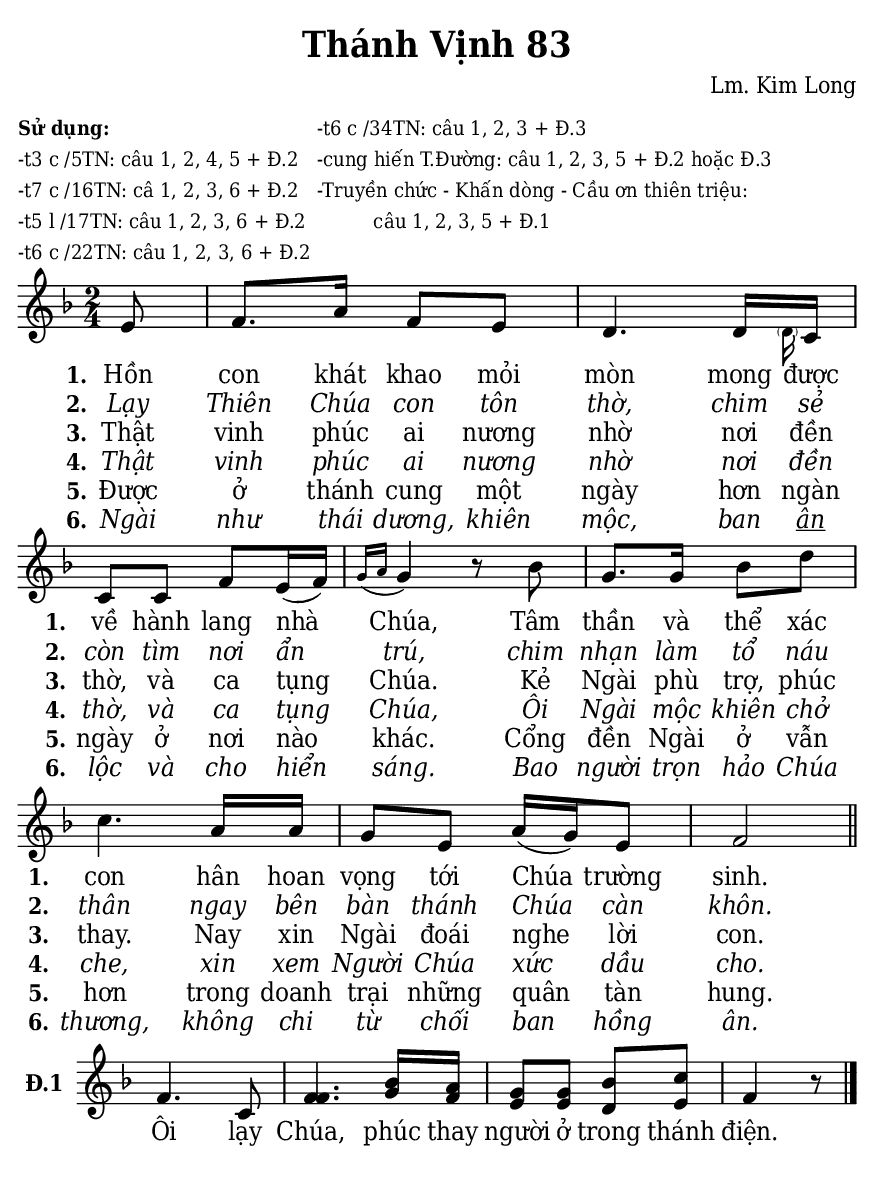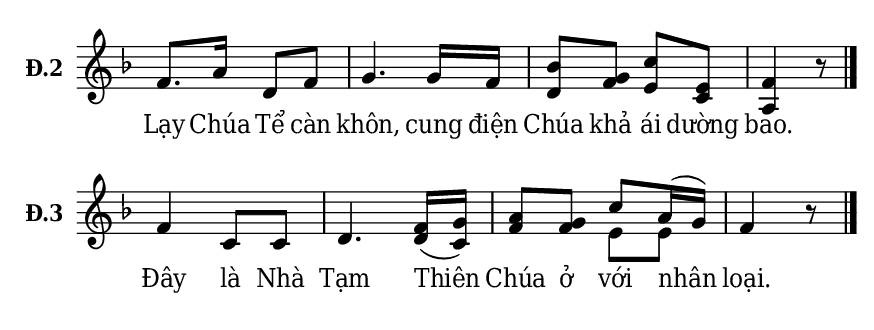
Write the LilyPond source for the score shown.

% Cài đặt chung
\version "2.22.1"
\include "english.ly"

\header {
  title = "Thánh Vịnh 83"
  composer = "Lm. Kim Long"
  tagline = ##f
}

% mã nguồn cho những chức năng chưa hỗ trợ trong phiên bản lilypond hiện tại
% cung cấp bởi cộng đồng lilypond khi gửi email đến lilypond-user@gnu.org
% in số phiên khúc trên mỗi dòng
#(define (add-grob-definition grob-name grob-entry)
     (set! all-grob-descriptions
           (cons ((@@ (lily) completize-grob-entry)
                  (cons grob-name grob-entry))
                 all-grob-descriptions)))

#(add-grob-definition
    'StanzaNumberSpanner
    `((direction . ,LEFT)
      (font-series . bold)
      (padding . 1.0)
      (side-axis . ,X)
      (stencil . ,ly:text-interface::print)
      (X-offset . ,ly:side-position-interface::x-aligned-side)
      (Y-extent . ,grob::always-Y-extent-from-stencil)
      (meta . ((class . Spanner)
               (interfaces . (font-interface
                              side-position-interface
                              stanza-number-interface
                              text-interface))))))

\layout {
    \context {
      \Global
      \grobdescriptions #all-grob-descriptions
    }
    \context {
      \Score
      \remove Stanza_number_align_engraver
      \consists
        #(lambda (context)
           (let ((texts '())
                 (syllables '()))
             (make-engraver
              (acknowledgers
               ((stanza-number-interface engraver grob source-engraver)
                  (set! texts (cons grob texts)))
               ((lyric-syllable-interface engraver grob source-engraver)
                  (set! syllables (cons grob syllables))))
              ((stop-translation-timestep engraver)
                 (for-each
                  (lambda (text)
                    (for-each
                     (lambda (syllable)
                       (ly:pointer-group-interface::add-grob
                        text
                        'side-support-elements
                        syllable))
                     syllables))
                  texts)
                 (set! syllables '())))))
    }
    \context {
      \Lyrics
      \remove Stanza_number_engraver
      \consists
        #(lambda (context)
           (let ((text #f)
                 (last-stanza #f))
             (make-engraver
              ((process-music engraver)
                 (let ((stanza (ly:context-property context 'stanza #f)))
                   (if (and stanza (not (equal? stanza last-stanza)))
                       (let ((column (ly:context-property context
'currentCommandColumn)))
                         (set! last-stanza stanza)
                         (if text
                             (ly:spanner-set-bound! text RIGHT column))
                         (set! text (ly:engraver-make-grob engraver
'StanzaNumberSpanner '()))
                         (ly:grob-set-property! text 'text stanza)
                         (ly:spanner-set-bound! text LEFT column)))))
              ((finalize engraver)
                 (if text
                     (let ((column (ly:context-property context
'currentCommandColumn)))
                       (ly:spanner-set-bound! text RIGHT column)))))))
      \override StanzaNumberSpanner.horizon-padding = 10000
    }
}

stanzaReminderOff =
  \temporary \override StanzaNumberSpanner.after-line-breaking =
     #(lambda (grob)
        ;; Can be replaced with (not (first-broken-spanner? grob)) in 2.23.
        (if (let ((siblings (ly:spanner-broken-into (ly:grob-original grob))))
              (and (pair? siblings)
                   (not (eq? grob (car siblings)))))
            (ly:grob-suicide! grob)))

stanzaReminderOn = \undo \stanzaReminderOff
% kết thúc mã nguồn

% Nhạc
nhacPhanMot = \relative c' {
  \key f \major
  \time 2/4
  \partial 8 e8 |
  f8. a16 f8 e |
  d4. d16
  <<
    {
      \voiceOne
      c16
    }
    \new Voice = "splitpart" {
      \voiceTwo
      \once \override NoteColumn.force-hshift = #-1.6
      \tweak font-size #-2
      \parenthesize
      d16
    }
  >>
  \oneVoice
  c8 c f e16 (f) |
  \grace { g16 (a } g4) r8 bf |
  g8. g16 bf8 d |
  c4. a16 a |
  g8 e a16 (g) e8 |
  f2 \bar "||"
}

nhacPhanHai = \relative c' {
  \key f \major
  \time 2/4
  f4. c8 |
  <<
    {
      f4. bf16 a |
      g8 g bf c
    }
    {
      f,4. g16 f |
      e8 e d e
    }
  >>
  f4 r8 \bar "|."
}

nhacPhanBa = \relative c' {
  \key f \major
  \time 2/4
  f8. a16 d,8 f |
  g4. g16 f |
  <<
    {
      bf8 g c e, |
      f4 r8 \bar "|."
    }
    {
      d8 f e c |
      a4 r8
    }
  >>
}

nhacPhanBon = \relative c' {
  \key f \major
  \time 2/4
  f4 c8 c |
  d4.
  <<
    {
      f16 (g) |
      a8 g
    }
    {
      d16 (c) |
      f8 f
    }
  >>
  <<
    {
      \voiceOne
      c'8 a16 (g)
    }
    \new Voice = "splitpart" {
      \voiceTwo
      e8 e
    }
  >>
  \oneVoice
  f4 r8 \bar "|."
}

% Lời
loiPhanMot = \lyricmode {
  <<
    {
      \set stanza = "1."
      Hồn con khát khao mỏi mòn mong được về hành lang nhà Chúa,
      Tâm thần và thể xác con hân hoan vọng tới Chúa trường sinh.
    }
    \new Lyrics {
	    \set associatedVoice = "beSop"
	    \set stanza = "2."
      \override Lyrics.LyricText.font-shape = #'italic
      Lạy Thiên Chúa con tôn thờ,
      chim sẻ còn tìm nơi ẩn trú,
      chim nhạn làm tổ náu thân ngay bên bàn thánh Chúa càn khôn.
    }
    \new Lyrics {
	    \set associatedVoice = "beSop"
	    \set stanza = "3."
      Thật vinh phúc ai nương nhờ nơi đền thờ,
      và ca tụng Chúa.
      Kẻ Ngài phù trợ, phúc thay.
      Nay xin Ngài đoái nghe lời con.
    }
    \new Lyrics {
	    \set associatedVoice = "beSop"
	    \set stanza = "4."
      \override Lyrics.LyricText.font-shape = #'italic
      Thật vinh phúc ai nương nhờ nơi đền thờ,
      và ca tụng Chúa,
      Ôi Ngài mộc khiên chở che,
      xin xem Người Chúa xức dầu cho.
    }
    \new Lyrics {
	    \set associatedVoice = "beSop"
	    \set stanza = "5."
      Được ở thánh cung một ngày
      hơn ngàn ngày ở nơi nào khác.
      Cổng đền Ngài ở vẫn hơn trong doanh trại những quân tàn hung.
    }
    \new Lyrics {
	    \set associatedVoice = "beSop"
	    \set stanza = "6."
      \override Lyrics.LyricText.font-shape = #'italic
      Ngài như thái dương, khiên mộc,
      ban \markup { \underline "ân" } lộc và cho hiển sáng.
      Bao người trọn hảo Chúa thương,
      không chi từ chối ban hồng ân.
    }
  >>
}

loiPhanHai = \lyricmode {
  Ôi lạy Chúa, phúc thay người ở trong thánh điện.
}

loiPhanBa = \lyricmode {
  Lạy Chúa Tể càn khôn,
  cung điện Chúa khả ái dường bao.
}

loiPhanBon = \lyricmode {
  Đây là Nhà Tạm Thiên Chúa ở với nhân loại.
}


% Dàn trang
\paper {
  #(set-paper-size "a5")
  top-margin = 3\mm
  bottom-margin = 3\mm
  left-margin = 3\mm
  right-margin = 3\mm
  indent = #0
  #(define fonts
	 (make-pango-font-tree "Deja Vu Serif Condensed"
	 		       "Deja Vu Serif Condensed"
			       "Deja Vu Serif Condensed"
			       (/ 20 20)))
  print-page-number = ##f
  ragged-bottom = ##t
}

\markup {
  \vspace #1
  %\fill-line {
    \column {
      \left-align {
        \line { \bold \small "Sử dụng:" }
        \line { \small "-t3 c /5TN: câu 1, 2, 4, 5 + Đ.2" }
        \line { \small "-t7 c /16TN: câ 1, 2, 3, 6 + Đ.2" }
        \line { \small "-t5 l /17TN: câu 1, 2, 3, 6 + Đ.2" }
        \line { \small "-t6 c /22TN: câu 1, 2, 3, 6 + Đ.2" }
      }
    }
    \column {
      \left-align {
        \line { \small "-t6 c /34TN: câu 1, 2, 3 + Đ.3" }
        \line { \small "-cung hiến T.Đường: câu 1, 2, 3, 5 + Đ.2 hoặc Đ.3" }
        \line { \small "-Truyền chức - Khấn dòng - Cầu ơn thiên triệu:" }
        \line { \small "          câu 1, 2, 3, 5 + Đ.1" }
      }
    }
  %}
}

\score {
  <<
    \new Staff <<
        \clef treble
        \new Voice = beSop {
          \nhacPhanMot
        }
      \new Lyrics \lyricsto beSop \loiPhanMot
    >>
  >>
  \layout {
    \override Lyrics.LyricSpace.minimum-distance = #1
    \override Score.BarNumber.break-visibility = ##(#f #f #f)
    \override Score.SpacingSpanner.uniform-stretching = ##t
    ragged-last = ##f
  }
}

\score {
  <<
    \new Staff \with {
      \remove "Time_signature_engraver"
      instrumentName = \markup { \bold "Đ.1" }} <<
        \clef treble
        \new Voice = beSop {
          \nhacPhanHai
        }
      \new Lyrics \lyricsto beSop \loiPhanHai
    >>
  >>
  \layout {
    indent = 10
    \override Lyrics.LyricSpace.minimum-distance = #0.6
    \override Score.BarNumber.break-visibility = ##(#f #f #f)
    \override Score.SpacingSpanner.uniform-stretching = ##t
    ragged-last = ##f
  }
}

\score {
  <<
    \new Staff \with {
      \remove "Time_signature_engraver"
      instrumentName = \markup { \bold "Đ.2" }} <<
        \clef treble
        \new Voice = beSop {
          \nhacPhanBa
        }
      \new Lyrics \lyricsto beSop \loiPhanBa
    >>
  >>
  \layout {
    indent = 10
    \override Lyrics.LyricSpace.minimum-distance = #0.45
    \override Score.BarNumber.break-visibility = ##(#f #f #f)
    \override Score.SpacingSpanner.uniform-stretching = ##t
    ragged-last = ##f
  }
}

\score {
  <<
    \new Staff \with {
      \remove "Time_signature_engraver"
      instrumentName = \markup { \bold "Đ.3" }} <<
        \clef treble
        \new Voice = beSop {
          \nhacPhanBon
        }
      \new Lyrics \lyricsto beSop \loiPhanBon
    >>
  >>
  \layout {
    indent = 10
    \override Lyrics.LyricSpace.minimum-distance = #0.45
    \override Score.BarNumber.break-visibility = ##(#f #f #f)
    \override Score.SpacingSpanner.uniform-stretching = ##t
    ragged-last = ##f
  }
}
